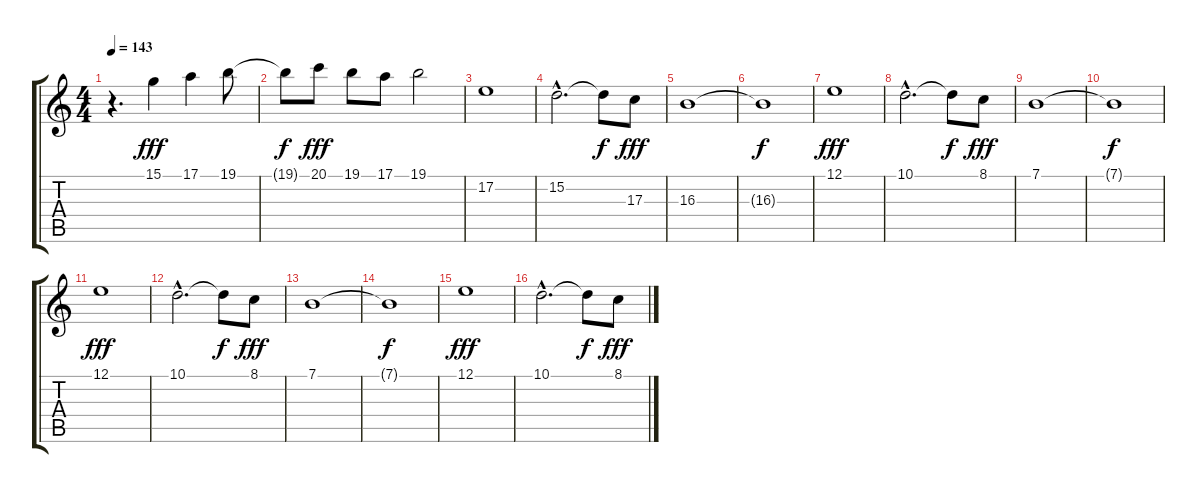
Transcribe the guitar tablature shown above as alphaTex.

\track "" {instrument pad4choir}
\staff {score tabs}
\tuning (E4 B3 G3 D3 A2 E2) {hide}
\ts (4 4)
\tempo 143
\clef g2
\ks c
r.4{d dy f} 15.1.4{dy fff} 17.1.4 19.1.8 |
19.1{t}.8{dy f} 20.1.8{dy fff} 19.1.8 17.1.8 19.1.2 |
17.2.1 |
15.2{hac}.2{d} 15.2{t}.8{dy f} 17.3.8{dy fff} |
16.3.1 |
16.3{t}.1{dy f} |
12.1.1{dy fff} |
10.1{hac}.2{d} 10.1{t}.8{dy f} 8.1.8{dy fff} |
7.1.1 |
7.1{t}.1{dy f} |
12.1.1{dy fff} |
10.1{hac}.2{d} 10.1{t}.8{dy f} 8.1.8{dy fff} |
7.1.1 |
7.1{t}.1{dy f} |
12.1.1{dy fff} |
10.1{hac}.2{d} 10.1{t}.8{dy f} 8.1.8{dy fff}
